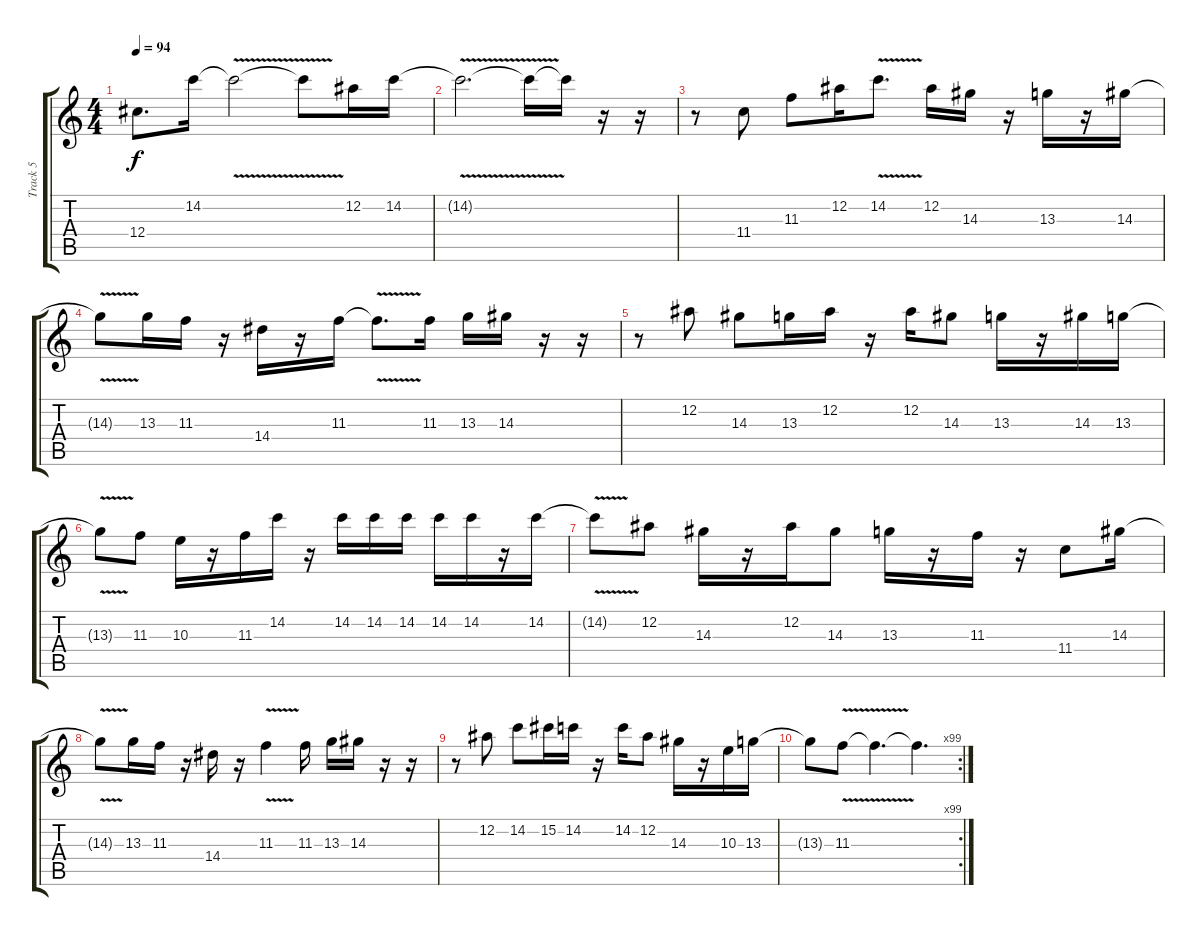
\track ("Track 5" "Track 5") {instrument overdrivenguitar}
\staff {score tabs}
\tuning (Eb4 Bb3 Gb3 Db3 Ab2 Db2) {hide}
\ts (4 4)
\tempo 94
\clef g2
\ks c
12.4.8{d dy f} 14.2.16 14.2{v t}.2 14.2{v t}.8 12.2.16 14.2.16 |
14.2{v t}.2{d} 14.2{t}.16 14.2{t}.16 r.16 r.16 |
r.8 11.4.8 11.3.8 12.2.16 14.2{v}.8{d} 12.2.16 14.3.16 r.16 13.3.16 r.16 14.3.16 |
14.3{v t}.8 13.3.16 11.3.16 r.16 14.4.16 r.16 11.3.16 11.3{v t}.8{d} 11.3.16 13.3.16 14.3.16 r.16 r.16 |
r.8 12.2.8 14.3.8 13.3.16 12.2.16 r.16 12.2.16 14.3.8 13.3.16 r.16 14.3.16 13.3.16 |
13.3{v t}.8 11.3.8 10.3.16 r.16 11.3.16 14.2.16 r.16 14.2.16 14.2.16 14.2.16 14.2.16 14.2.16 r.16 14.2.16 |
14.2{v t}.8 12.2.8 14.3.16 r.16 12.2.16 14.3.8 13.3.16 r.16 11.3.16 r.16 11.4.8 14.3.16 |
14.3{v t}.8 13.3.16 11.3.16 r.16 14.4.16 r.16 11.3{v}.4 11.3.16 13.3.16 14.3.16 r.16 r.16 |
r.8 12.2.8 14.2.8 15.2.16 14.2.16 r.16 14.2.16 12.2.8 14.3.16 r.16 10.3.16 13.3.16 |
\rc 99
13.3{t}.8 11.3{v}.8 11.3{t}.4{d} 11.3{t}.4{d}
